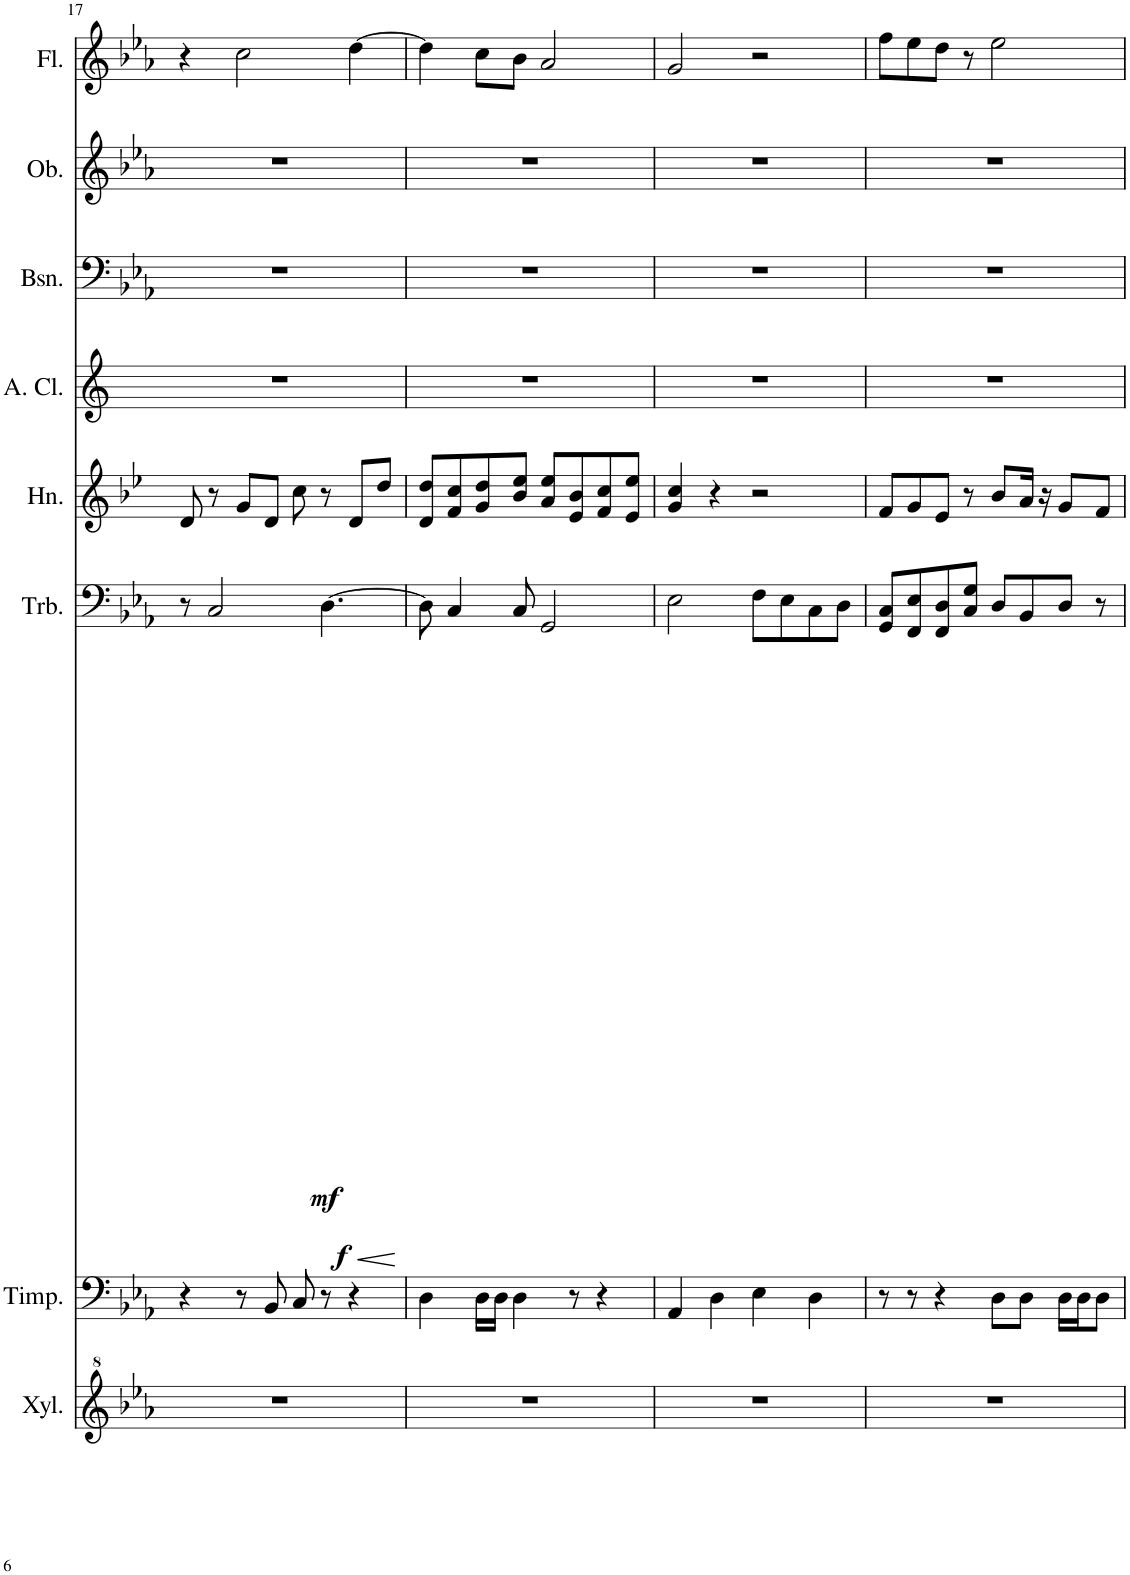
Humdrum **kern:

**kern	**kern	**kern	**dynam	**kern	**kern	**kern	**kern	**kern
*part8	*part7	*part6	*part6	*part5	*part4	*part3	*part2	*part1
*staff8	*staff7	*staff6	*staff6	*staff5	*staff4	*staff3	*staff2	*staff1
*I"Xylophone	*I"Timpani	*I"Trombone	*	*I"Horn	*I"Alto Clarinet	*I"Bassoon	*I"Oboe	*I"Flute
*I'Xyl.	*I'Timp.	*I'Trb.	*	*I'Hn.	*I'A. Cl.	*I'Bsn.	*I'Ob.	*I'Fl.
!!LO:PB:g=z
*clefG^2	*clefF4	*clefF4	*	*clefG2	*clefG2	*clefF4	*clefG2	*clefG2
*	*	*	*	*Trd4c7	*Trd5c9	*	*	*
*k[b-e-a-]	*k[b-e-a-]	*k[b-e-a-]	*	*k[b-e-]	*k[]	*k[b-e-a-]	*k[b-e-a-]	*k[b-e-a-]
*M4/4	*M4/4	*M4/4	*	*M4/4	*M4/4	*M4/4	*M4/4	*M4/4
=17	=17	=17	=17	=17	=17	=17	=17	=17
1r	4r	8r	.	8d/	1r	1r	1r	4r
!	!	!	!LO:HP:b	!	!	!	!	!
!	!	!	!LO:DY:n=1:b	!	!	!	!	!
!	!	!	!LO:DY:n=2:b	!	!	!	!	!
.	.	2C/	< mf f	8r	.	.	.	.
.	8r	.	.	8g/L	.	.	.	2cc\
.	8BB-/	.	.	8d/J	.	.	.	.
.	8C/	.	.	8cc\	.	.	.	.
.	8r	[4.D\	.	8r	.	.	.	.
.	4r	.	.	8d/L	.	.	.	[4dd\
.	.	.	.	8dd/J	.	.	.	.
.	.	.	[	.	.	.	.	.
=18	=18	=18	=18	=18	=18	=18	=18	=18
1r	4D\	8D\]	.	8d/ 8dd/L	1r	1r	1r	4dd\]
.	.	4C/	.	8f/ 8cc/	.	.	.	.
.	16D\LL	.	.	8g/ 8dd/	.	.	.	8cc\L
.	16D\JJ	.	.	.	.	.	.	.
.	4D\	8C/	.	8b-/ 8ee-/J	.	.	.	8b-\J
.	.	2GG/	.	8a/ 8ee-/L	.	.	.	2a-/
.	8r	.	.	8e-/ 8b-/	.	.	.	.
.	4r	.	.	8f/ 8cc/	.	.	.	.
.	.	.	.	8e-/ 8ee-/J	.	.	.	.
=19	=19	=19	=19	=19	=19	=19	=19	=19
1r	4AA-/	2E-\	.	4g/ 4cc/	1r	1r	1r	2g/
.	4D\	.	.	4r	.	.	.	.
.	4E-\	8F\L	.	2r	.	.	.	2r
.	.	8E-\	.	.	.	.	.	.
.	4D\	8C\	.	.	.	.	.	.
.	.	8D\J	.	.	.	.	.	.
=20	=20	=20	=20	=20	=20	=20	=20	=20
1r	8r	8GG/ 8C/L	.	8f/L	1r	1r	1r	8ff\L
.	8r	8FF/ 8E-/	.	8g/	.	.	.	8ee-\
.	4r	8FF/ 8D/	.	8e-/J	.	.	.	8dd\J
.	.	8C/ 8G/J	.	8r	.	.	.	8r
.	8D\L	8D/L	.	8b-/L	.	.	.	2ee-\
.	8D\J	8BB-/	.	16a/Jk	.	.	.	.
.	.	.	.	16r	.	.	.	.
.	16D\LL	8D/J	.	8g/L	.	.	.	.
.	16D\J	.	.	.	.	.	.	.
.	8D\J	8r	.	8f/J	.	.	.	.
=	=	=	=	=	=	=	=	=
*-	*-	*-	*-	*-	*-	*-	*-	*-
